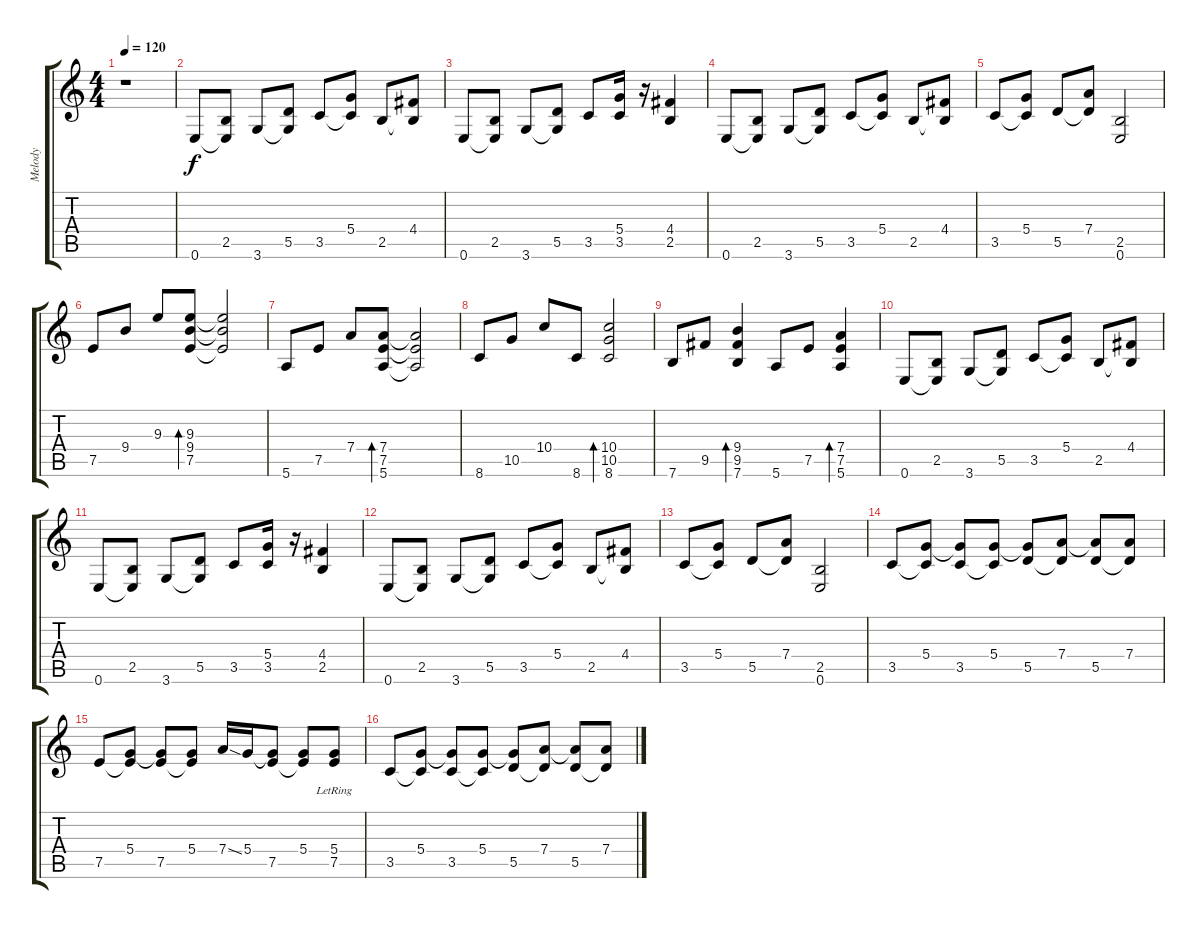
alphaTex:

\track ("Melody" "Melody") {instrument acousticguitarsteel}
\staff {score tabs}
\tuning (E4 B3 G3 D3 A2 E2) {hide}
\ts (4 4)
\tempo 120
\clef g2
\ks c
r.1{dy f instrument acousticguitarsteel} |
0.6.8 (2.5 0.6{t}).8 3.6.8 (5.5 3.6{t}).8 3.5.8 (5.4 3.5{t}).8 2.5.8 (4.4 2.5{t}).8 |
0.6.8 (2.5 0.6{t}).8 3.6.8 (5.5 3.6{t}).8 3.5.8 (5.4 3.5).16 r.16 (4.4 2.5).4 |
0.6.8 (2.5 0.6{t}).8 3.6.8 (5.5 3.6{t}).8 3.5.8 (5.4 3.5{t}).8 2.5.8 (4.4 2.5{t}).8 |
3.5.8 (5.4 3.5{t}).8 5.5.8 (7.4 5.5{t}).8 (2.5 0.6).2 |
7.5.8 9.4.8 9.3.8 (9.3 9.4 7.5).8{bd 240} (9.3{t} 9.4{t} 7.5{t}).2 |
5.6.8 7.5.8 7.4.8 (7.4 7.5 5.6).8{bd 240} (7.4{t} 7.5{t} 5.6{t}).2 |
8.6.8 10.5.8 10.4.8 8.6.8 (10.4 10.5 8.6).2{bd 240} |
7.6.8 9.5.8 (9.4 9.5 7.6).4{bd 240} 5.6.8 7.5.8 (7.4 7.5 5.6).4{bd 240} |
0.6.8 (2.5 0.6{t}).8 3.6.8 (5.5 3.6{t}).8 3.5.8 (5.4 3.5{t}).8 2.5.8 (4.4 2.5{t}).8 |
0.6.8 (2.5 0.6{t}).8 3.6.8 (5.5 3.6{t}).8 3.5.8 (5.4 3.5).16 r.16 (4.4 2.5).4 |
0.6.8 (2.5 0.6{t}).8 3.6.8 (5.5 3.6{t}).8 3.5.8 (5.4 3.5{t}).8 2.5.8 (4.4 2.5{t}).8 |
3.5.8 (5.4 3.5{t}).8 5.5.8 (7.4 5.5{t}).8 (2.5 0.6).2 |
3.5.8 (5.4 3.5{t}).8 (5.4{t} 3.5).8 (5.4 3.5{t}).8 (5.4{t} 5.5).8 (7.4 5.5{t}).8 (7.4{t} 5.5).8 (7.4 5.5{t}).8 |
7.5.8 (5.4 7.5{t}).8 (5.4{t} 7.5).8 (5.4 7.5{t}).8 7.4{ss}.16 5.4.16 (5.4{t} 7.5).8 (5.4 7.5{t}).8 (5.4{lr} 7.5{lr}).8 |
3.5.8 (5.4 3.5{t}).8 (5.4{t} 3.5).8 (5.4 3.5{t}).8 (5.4{t} 5.5).8 (7.4 5.5{t}).8 (7.4{t} 5.5).8 (7.4 5.5{t}).8
